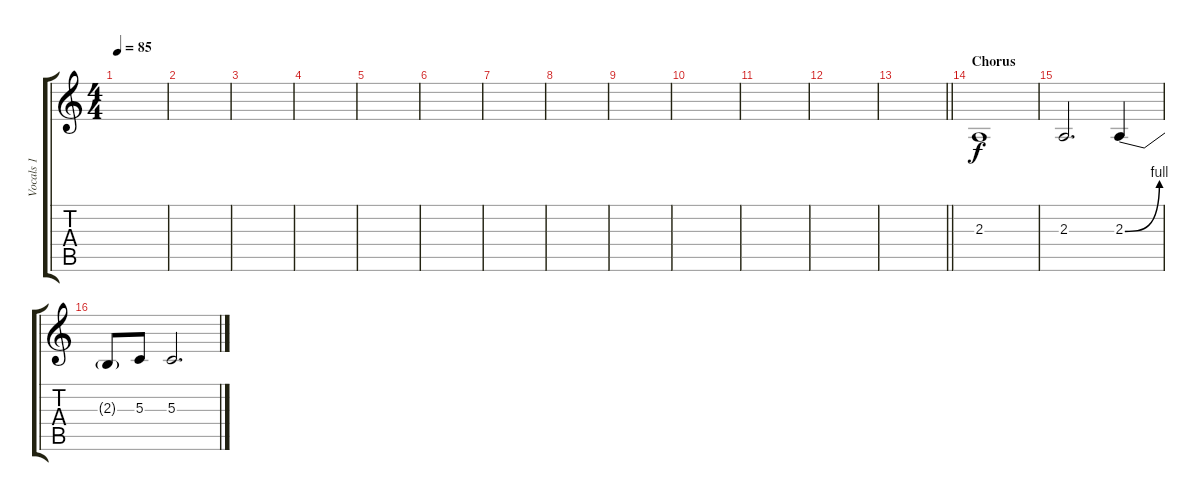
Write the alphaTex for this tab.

\track ("Vocals 1" "Vocals 1") {instrument tenorsax}
\staff {score tabs}
\tuning (E4 B3 G3 D3 A2 E2) {hide}
\ts (4 4)
\tempo 85
\clef g2
\ks c
|
|
|
|
|
|
|
|
|
|
|
|
\barLineRight lightlight
|
\section ("" "Chorus")
2.3.1{balance 8} |
2.3.2{d} 2.3{be (bend 0 0 60 4)}.4 |
2.3{t}.8 5.3.8 5.3.2{d}
